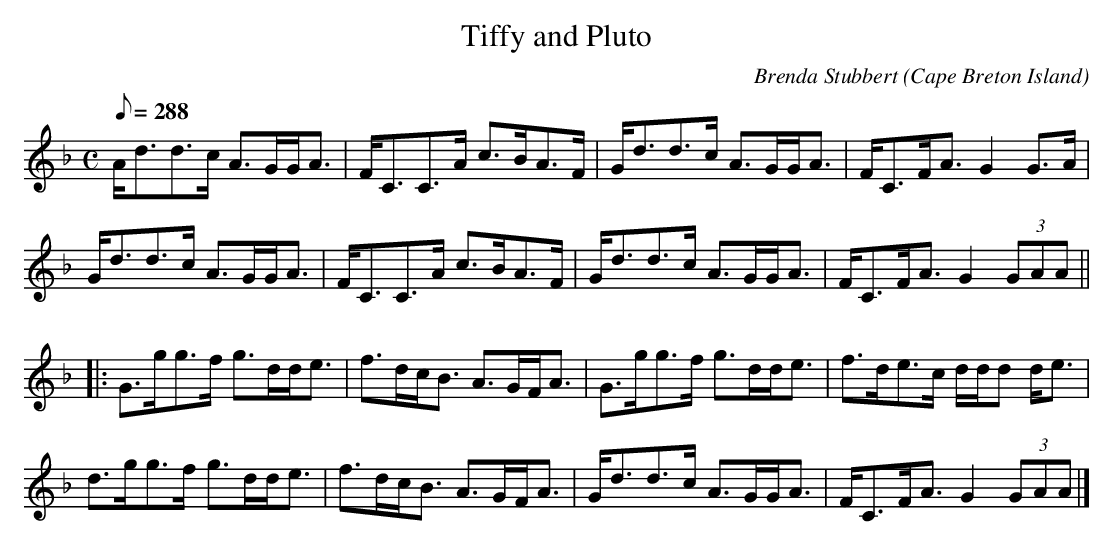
X:1
T:Tiffy and Pluto
C:Brenda Stubbert
O:Cape Breton Island
L:1/8
Q:288
M:C
K:Gdor
A<dd>c A>GG<A|F<CC>A c>BA>F|\
G<dd>c A>GG<A|F<CF<A G2 G>A|
G<dd>c A>GG<A|F<CC>A c>BA>F|\
G<dd>c A>GG<A|F<CF<A G2 (3GAA||
|:G>gg>f g>dd<e|f>dc<B A>GF<A|\
G>gg>f g>dd<e|f>de>c d/d/d d<e|
d>gg>f g>dd<e|f>dc<B A>GF<A|\
G<dd>c A>GG<A|F<CF<A G2 (3GAA|]
